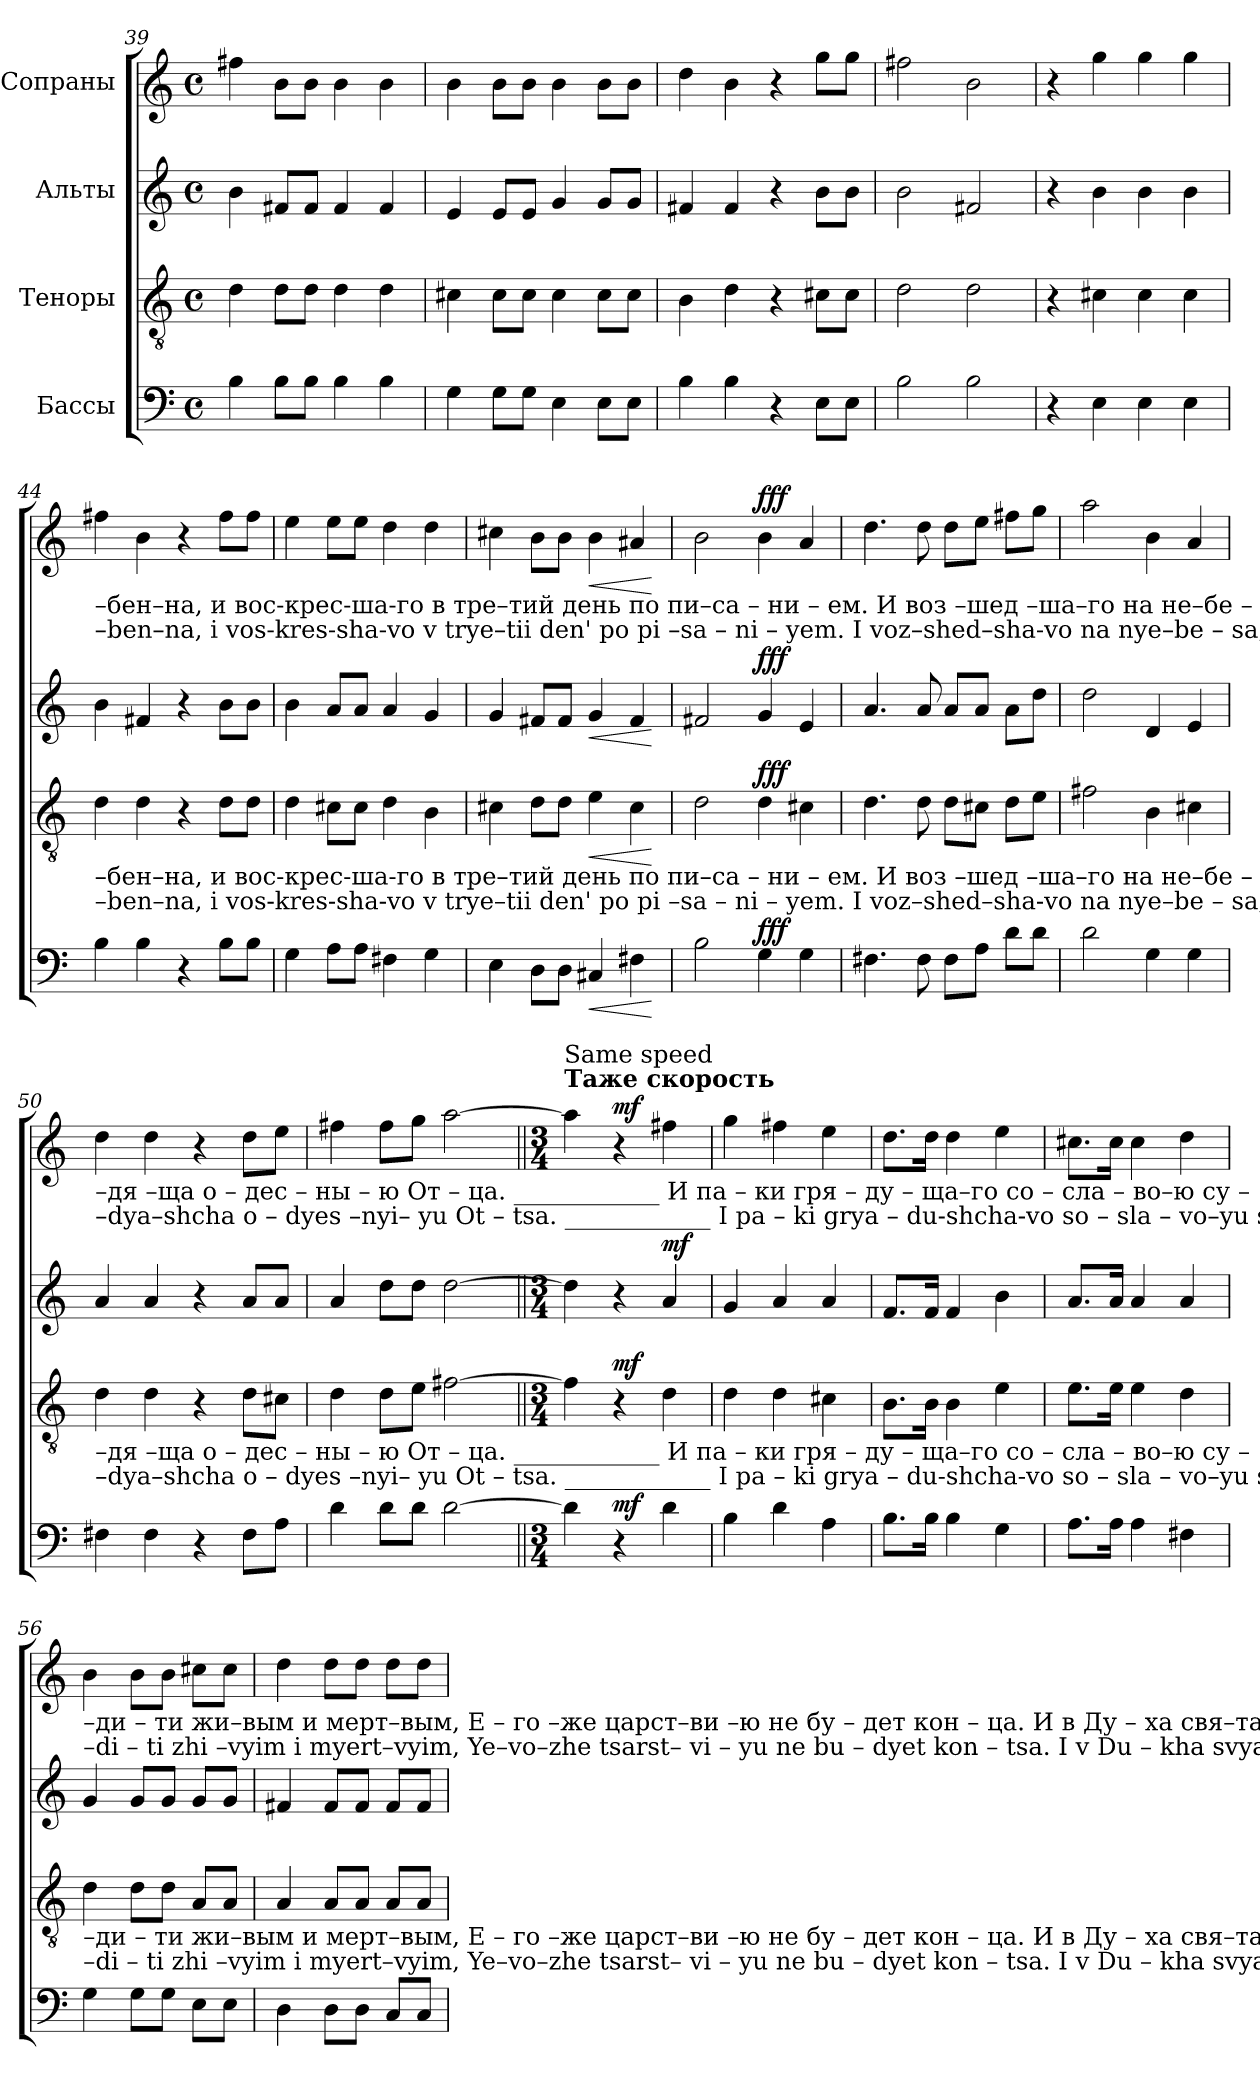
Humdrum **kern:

**kern	**dynam	**kern	**dynam	**kern	**dynam	**kern	**dynam
*part4	*part4	*part3	*part3	*part2	*part2	*part1	*part1
*staff4	*staff4	*staff3	*staff3	*staff2	*staff2	*staff1	*staff1
*I"Бассы	*	*I"Теноры	*	*I"Альты	*	*I"Сопраны	*
*clefF4	*	*clefGv2	*	*clefG2	*	*clefG2	*
*k[]	*	*k[]	*	*k[]	*	*k[]	*
*M4/4	*	*M4/4	*	*M4/4	*	*M4/4	*
*met(c)	*	*met(c)	*	*met(c)	*	*met(c)	*
=39	=39	=39	=39	=39	=39	=39	=39
4B\	.	4d\	.	4b\	.	4ff#X\	.
8B\L	.	8d\L	.	8f#X/L	.	8b\L	.
8B\J	.	8d\J	.	8f#/J	.	8b\J	.
4B\	.	4d\	.	4f#/	.	4b\	.
4B\	.	4d\	.	4f#/	.	4b\	.
=40	=40	=40	=40	=40	=40	=40	=40
4G\	.	4c#X\	.	4e/	.	4b\	.
8G\L	.	8c#\L	.	8e/L	.	8b\L	.
8G\J	.	8c#\J	.	8e/J	.	8b\J	.
4E\	.	4c#\	.	4g/	.	4b\	.
8E\L	.	8c#\L	.	8g/L	.	8b\L	.
8E\J	.	8c#\J	.	8g/J	.	8b\J	.
=41	=41	=41	=41	=41	=41	=41	=41
4B\	.	4B\	.	4f#X/	.	4dd\	.
4B\	.	4d\	.	4f#/	.	4b\	.
4r	.	4r	.	4r	.	4r	.
8E\L	.	8c#X\L	.	8b\L	.	8gg\L	.
8E\J	.	8c#\J	.	8b\J	.	8gg\J	.
=42	=42	=42	=42	=42	=42	=42	=42
2B\	.	2d\	.	2b\	.	2ff#X\	.
2B\	.	2d\	.	2f#X/	.	2b\	.
=43	=43	=43	=43	=43	=43	=43	=43
4r	.	4r	.	4r	.	4r	.
4E\	.	4c#X\	.	4b\	.	4gg\	.
4E\	.	4c#\	.	4b\	.	4gg\	.
4E\	.	4c#\	.	4b\	.	4gg\	.
!!LO:LB:g=z
=44	=44	=44	=44	=44	=44	=44	=44
!	!	!	!	!	!	!LO:TX:b:t=–бен–на,        и  вос-крес-ша-го в тре–тий день по  пи–са  –  ни   –  ем.     И     воз –шед –ша–го   на    не–бе  –  са,    и      се –	!
!	!	!	!	!	!	!LO:TX:b:t=–ben–na,        i   vos-kres-sha-vo v trye–tii     den'  po   pi –sa  –  ni    – yem.     I      voz–shed–sha-vo    na   nye–be – sa,     i      sye–	!
!	!	!LO:TX:b:t=–бен–на,        и  вос-крес-ша-го в тре–тий день по  пи–са  –  ни   –  ем.     И     воз –шед –ша–го   на    не–бе  –  са,    и      се –	!	!	!	!	!
!	!	!LO:TX:b:t=–ben–na,        i   vos-kres-sha-vo v trye–tii     den'  po   pi –sa  –  ni    – yem.     I      voz–shed–sha-vo    na   nye–be – sa,     i      sye–	!	!	!	!	!
4B\	.	4d\	.	4b\	.	4ff#X\	.
4B\	.	4d\	.	4f#X/	.	4b\	.
4r	.	4r	.	4r	.	4r	.
8B\L	.	8d\L	.	8b\L	.	8ff#\L	.
8B\J	.	8d\J	.	8b\J	.	8ff#\J	.
=45	=45	=45	=45	=45	=45	=45	=45
4G\	.	4d\	.	4b\	.	4ee\	.
8A\L	.	8c#X\L	.	8a/L	.	8ee\L	.
8A\J	.	8c#\J	.	8a/J	.	8ee\J	.
4F#X\	.	4d\	.	4a/	.	4dd\	.
4G\	.	4B\	.	4g/	.	4dd\	.
=46	=46	=46	=46	=46	=46	=46	=46
4E\	.	4c#X\	.	4g/	.	4cc#X\	.
8D\L	.	8d\L	.	8f#X/L	.	8b\L	.
8D\J	.	8d\J	.	8f#/J	.	8b\J	.
!	!LO:HP:b	!	!LO:HP:b	!	!LO:HP:b	!	!LO:HP:b
4C#X/	<	4e\	<	4g/	<	4b\	<
4F#X\	.	4c#\	.	4f#/	.	4a#X/	.
.	[	.	[	.	[	.	[
=47	=47	=47	=47	=47	=47	=47	=47
2B\	.	2d\	.	2f#X/	.	2b\	.
!	!LO:DY:a	!	!LO:DY:a	!	!LO:DY:a	!	!LO:DY:a
4G\	fff	4d\	fff	4g/	fff	4b\	fff
4G\	.	4c#X\	.	4e/	.	4a/	.
=48	=48	=48	=48	=48	=48	=48	=48
4.F#X\	.	4.d\	.	4.a/	.	4.dd\	.
8F#\	.	8d\	.	8a/	.	8dd\	.
8F#\L	.	8d\L	.	8a/L	.	8dd\L	.
8A\J	.	8c#X\J	.	8a/J	.	8ee\J	.
8d\L	.	8d\L	.	8a\L	.	8ff#X\L	.
8d\J	.	8e\J	.	8dd\J	.	8gg\J	.
=49	=49	=49	=49	=49	=49	=49	=49
2d\	.	2f#X\	.	2dd\	.	2aa\	.
4G\	.	4B\	.	4d/	.	4b\	.
4G\	.	4c#X\	.	4e/	.	4a/	.
!!LO:LB:g=z
=50	=50	=50	=50	=50	=50	=50	=50
!	!	!	!	!	!	!LO:TX:b:t=–дя –ща            о  –  дес – ны – ю    От – ца. ____________           И         па  –  ки     гря   –  ду – ща–го     со    –   сла – во–ю      су –	!
!	!	!	!	!	!	!LO:TX:b:t=–dya–shcha      o  – dyes –nyi– yu   Ot  – tsa. ____________           I           pa  –  ki      grya – du-shcha-vo    so    –  sla   – vo–yu    su –	!
!	!	!LO:TX:b:t=–дя –ща            о  –  дес – ны – ю    От – ца. ____________           И         па  –  ки     гря   –  ду – ща–го     со    –   сла – во–ю      су –	!	!	!	!	!
!	!	!LO:TX:b:t=–dya–shcha      o  – dyes –nyi– yu   Ot  – tsa. ____________           I           pa  –  ki      grya – du-shcha-vo    so    –  sla   – vo–yu    su –	!	!	!	!	!
4F#X\	.	4d\	.	4a/	.	4dd\	.
4F#\	.	4d\	.	4a/	.	4dd\	.
4r	.	4r	.	4r	.	4r	.
8F#\L	.	8d\L	.	8a/L	.	8dd\L	.
8A\J	.	8c#X\J	.	8a/J	.	8ee\J	.
=51	=51	=51	=51	=51	=51	=51	=51
4d\	.	4d\	.	4a/	.	4ff#X\	.
8d\L	.	8d\L	.	8dd\L	.	8ff#\L	.
8d\J	.	8e\J	.	8dd\J	.	8gg\J	.
[2d\	.	[2f#X\	.	[2dd\	.	[2aa\	.
=52||	=52||	=52||	=52||	=52||	=52||	=52||	=52||
*M3/4	*	*M3/4	*	*M3/4	*	*M3/4	*
!	!	!	!	!	!	!LO:TX:a:B:t=Таже скорость	!
!	!	!	!	!	!	!LO:TX:a:t=Same speed	!
4d\]	.	4f#\]	.	4dd\]	.	4aa\]	.
!	!LO:DY:a	!	!LO:DY:a	!	!	!	!LO:DY:a
4r	mf	4r	mf	4r	.	4r	mf
!	!	!	!	!	!LO:DY:a	!	!
4d\	.	4d\	.	4a/	mf	4ff#X\	.
=53	=53	=53	=53	=53	=53	=53	=53
4B\	.	4d\	.	4g/	.	4gg\	.
4d\	.	4d\	.	4a/	.	4ff#X\	.
4A\	.	4c#X\	.	4a/	.	4ee\	.
=54	=54	=54	=54	=54	=54	=54	=54
8.B\L	.	8.B\L	.	8.f/L	.	8.dd\L	.
16B\Jk	.	16B\Jk	.	16f/Jk	.	16dd\Jk	.
4B\	.	4B\	.	4f/	.	4dd\	.
4G\	.	4e\	.	4b\	.	4ee\	.
=55	=55	=55	=55	=55	=55	=55	=55
8.A\L	.	8.e\L	.	8.a/L	.	8.cc#X\L	.
16A\Jk	.	16e\Jk	.	16a/Jk	.	16cc#\Jk	.
4A\	.	4e\	.	4a/	.	4cc#\	.
4F#X\	.	4d\	.	4a/	.	4dd\	.
!!LO:PB:g=z
=56	=56	=56	=56	=56	=56	=56	=56
!	!	!	!	!	!	!LO:TX:b:t=–ди  –  ти  жи–вым  и    мерт–вым,  Е – го –же  царст–ви –ю      не         бу     –    дет  кон –  ца.       И   в  Ду   –  ха  свя–та –го,	!
!	!	!	!	!	!	!LO:TX:b:t=–di   –   ti  zhi –vyim  i    myert–vyim, Ye–vo–zhe tsarst– vi – yu     ne         bu    –   dyet  kon –  tsa.        I    v  Du  – kha svya-ta–vo,	!
!	!	!LO:TX:b:t=–ди  –  ти  жи–вым  и    мерт–вым,  Е – го –же  царст–ви –ю      не         бу     –    дет  кон –  ца.       И   в  Ду   –  ха  свя–та –го,	!	!	!	!	!
!	!	!LO:TX:b:t=–di   –   ti  zhi –vyim  i    myert–vyim, Ye–vo–zhe tsarst– vi – yu     ne         bu    –   dyet  kon –  tsa.        I    v  Du  – kha svya-ta–vo,	!	!	!	!	!
4G\	.	4d\	.	4g/	.	4b\	.
8G\L	.	8d\L	.	8g/L	.	8b\L	.
8G\J	.	8d\J	.	8g/J	.	8b\J	.
8E\L	.	8A/L	.	8g/L	.	8cc#X\L	.
8E\J	.	8A/J	.	8g/J	.	8cc#\J	.
=57	=57	=57	=57	=57	=57	=57	=57
4D\	.	4A/	.	4f#X/	.	4dd\	.
8D\L	.	8A/L	.	8f#/L	.	8dd\L	.
8D\J	.	8A/J	.	8f#/J	.	8dd\J	.
8C/L	.	8A/L	.	8f#/L	.	8dd\L	.
8C/J	.	8A/J	.	8f#/J	.	8dd\J	.
=	=	=	=	=	=	=	=
*-	*-	*-	*-	*-	*-	*-	*-
